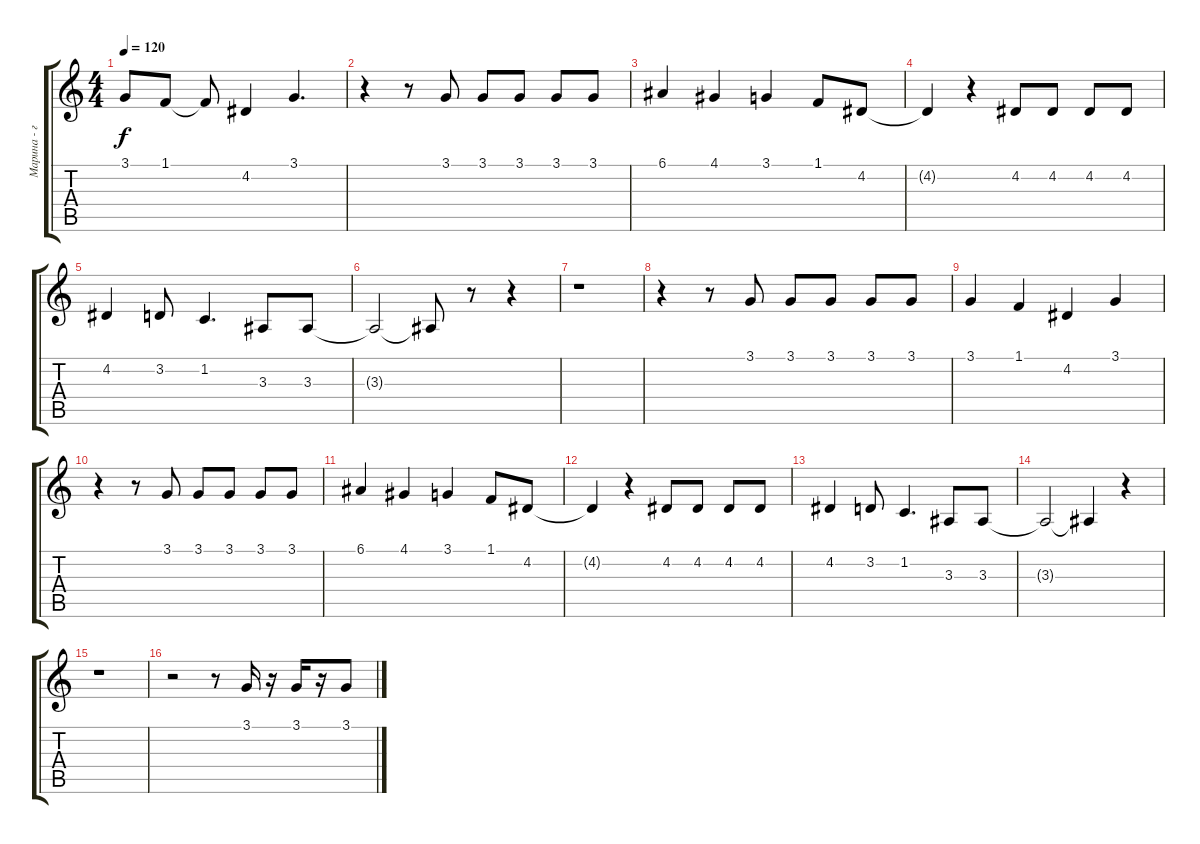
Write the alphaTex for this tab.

\track ("Марина - голос" "Марина - г") {instrument bassoon}
\staff {score tabs}
\tuning (E4 B3 G3 D3 A2 E2) {hide}
\ts (4 4)
\tempo 120
\clef g2
\ks c
3.1{t}.8{dy f} 1.1.8 1.1{t}.8 4.2.4 3.1.4{d} |
r.4 r.8 3.1.8 3.1.8 3.1.8 3.1.8 3.1.8 |
6.1.4 4.1.4 3.1.4 1.1.8 4.2.8 |
4.2{t}.4 r.4 4.2.8 4.2.8 4.2.8 4.2.8 |
4.2.4 3.2.8 1.2.4{d} 3.3.8 3.3.8 |
3.3{t}.2 3.3{t}.8 r.8 r.4 |
r.1 |
r.4 r.8 3.1.8 3.1.8 3.1.8 3.1.8 3.1.8 |
3.1.4 1.1.4 4.2.4 3.1.4 |
r.4 r.8 3.1.8 3.1.8 3.1.8 3.1.8 3.1.8 |
6.1.4 4.1.4 3.1.4 1.1.8 4.2.8 |
4.2{t}.4 r.4 4.2.8 4.2.8 4.2.8 4.2.8 |
4.2.4 3.2.8 1.2.4{d} 3.3.8 3.3.8 |
3.3{t}.2 3.3{t}.4 r.4 |
r.1 |
r.2 r.8 3.1.16 r.16 3.1.16 r.16 3.1.8
